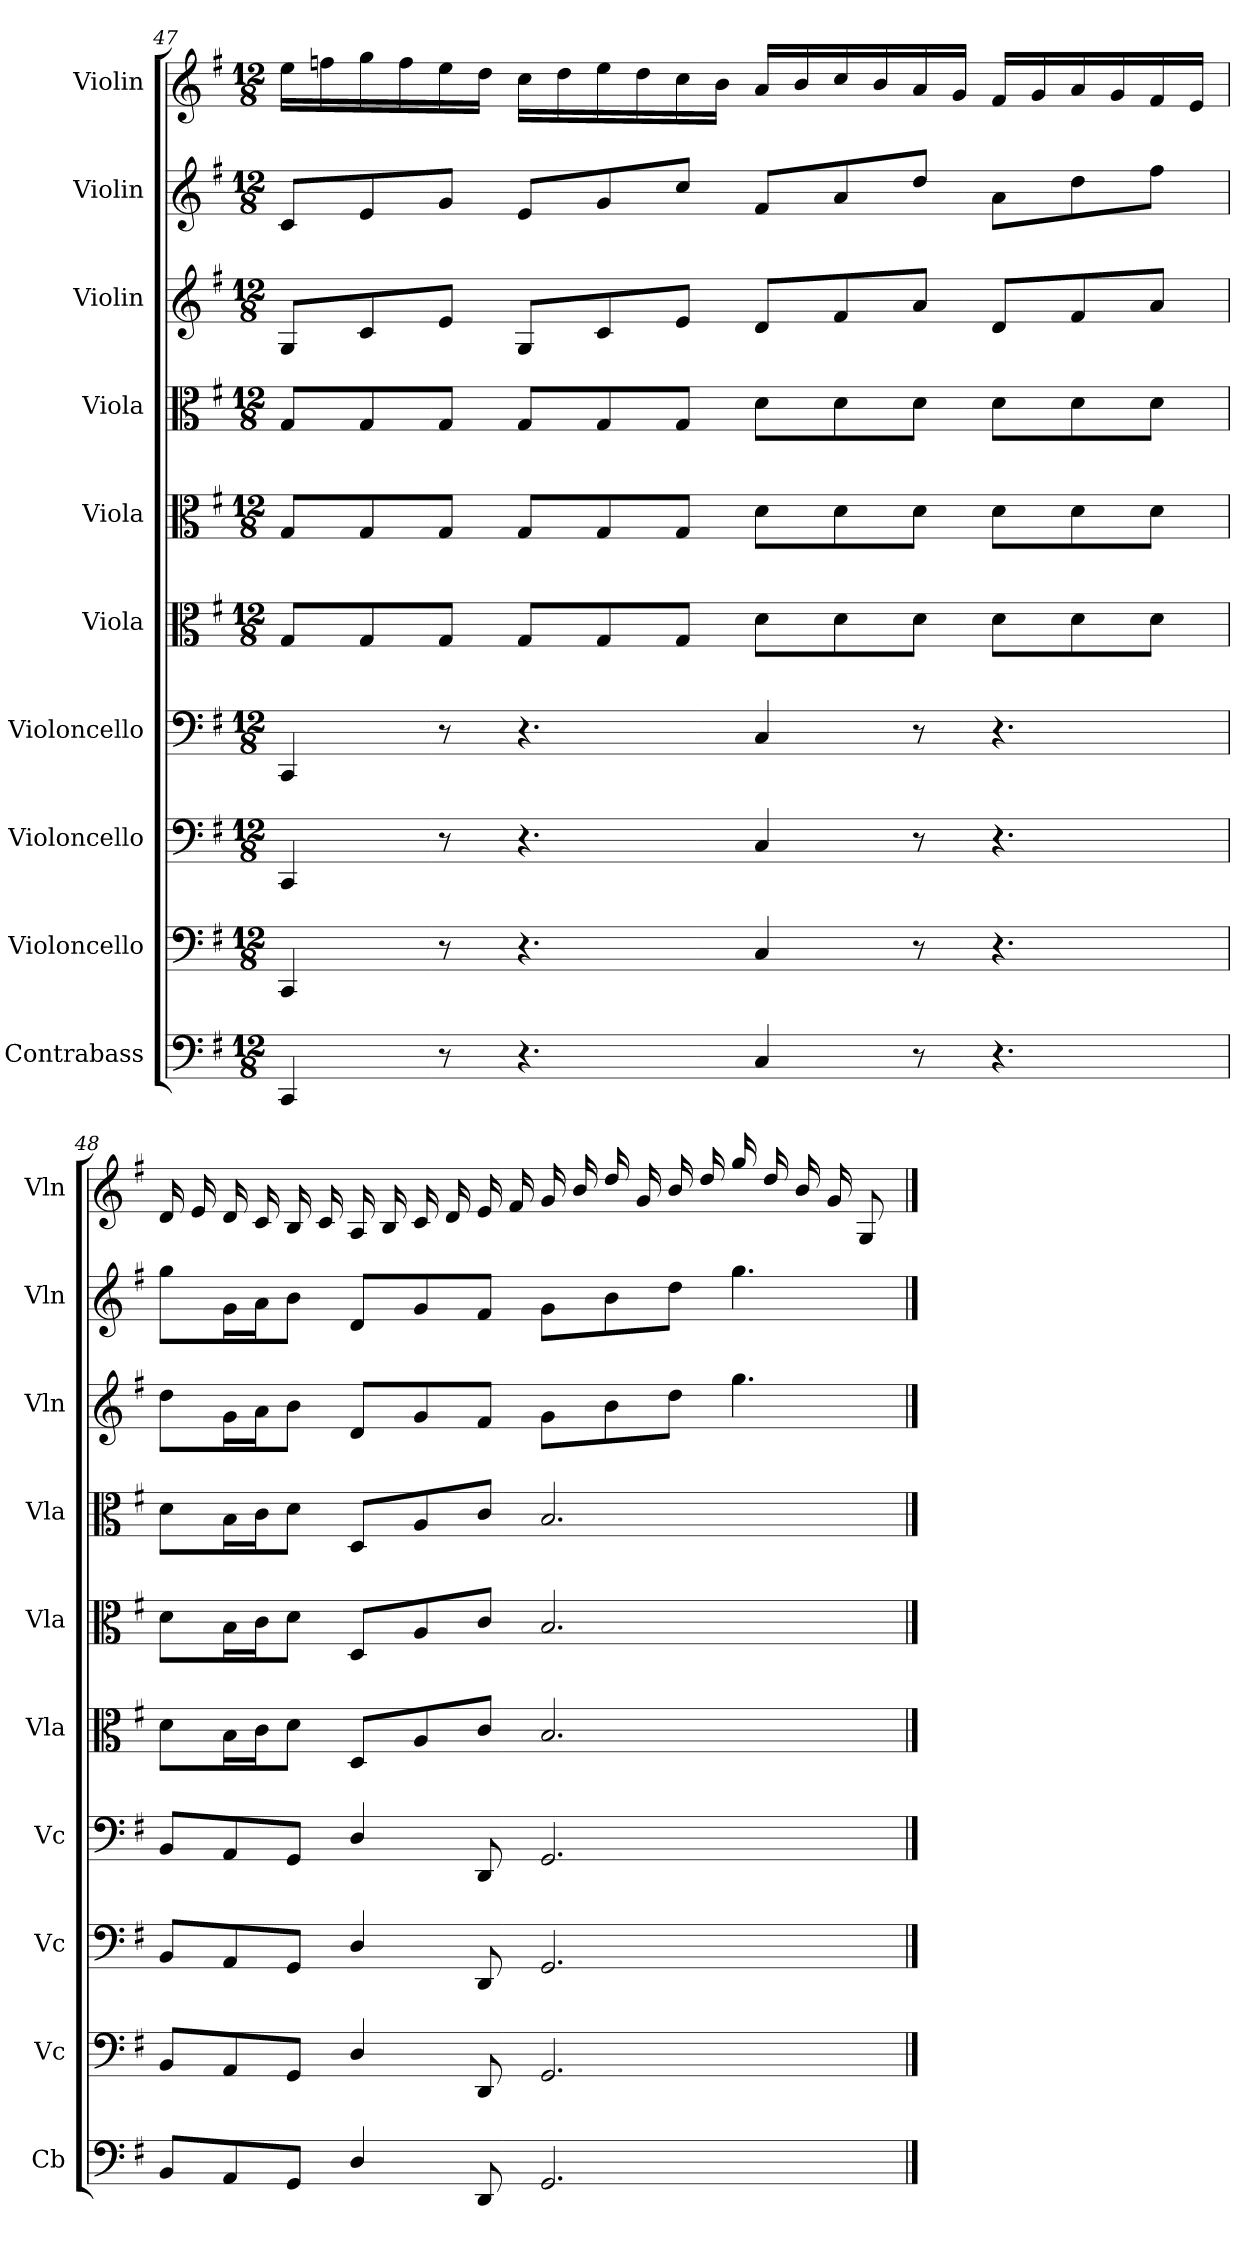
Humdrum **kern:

**kern	**kern	**kern	**kern	**kern	**kern	**kern	**kern	**kern	**kern
*part10	*part9	*part8	*part7	*part6	*part5	*part4	*part3	*part2	*part1
*staff10	*staff9	*staff8	*staff7	*staff6	*staff5	*staff4	*staff3	*staff2	*staff1
*I"Contrabass	*I"Violoncello	*I"Violoncello	*I"Violoncello	*I"Viola	*I"Viola	*I"Viola	*I"Violin	*I"Violin	*I"Violin
*I'Cb	*I'Vc	*I'Vc	*I'Vc	*I'Vla	*I'Vla	*I'Vla	*I'Vln	*I'Vln	*I'Vln
*clefF4	*clefF4	*clefF4	*clefF4	*clefC3	*clefC3	*clefC3	*clefG2	*clefG2	*clefG2
*k[f#]	*k[f#]	*k[f#]	*k[f#]	*k[f#]	*k[f#]	*k[f#]	*k[f#]	*k[f#]	*k[f#]
*G:	*G:	*G:	*G:	*G:	*G:	*G:	*G:	*G:	*G:
*M12/8	*M12/8	*M12/8	*M12/8	*M12/8	*M12/8	*M12/8	*M12/8	*M12/8	*M12/8
=47	=47	=47	=47	=47	=47	=47	=47	=47	=47
4CC/	4CC/	4CC/	4CC/	8G/L	8G/L	8G/L	8G/L	8c/L	16ee\LL
.	.	.	.	.	.	.	.	.	16ffn\
.	.	.	.	8G/	8G/	8G/	8c/	8e/	16gg\
.	.	.	.	.	.	.	.	.	16ff\
8r	8r	8r	8r	8G/J	8G/J	8G/J	8e/J	8g/J	16ee\
.	.	.	.	.	.	.	.	.	16dd\JJ
4.r	4.r	4.r	4.r	8G/L	8G/L	8G/L	8G/L	8e/L	16cc\LL
.	.	.	.	.	.	.	.	.	16dd\
.	.	.	.	8G/	8G/	8G/	8c/	8g/	16ee\
.	.	.	.	.	.	.	.	.	16dd\
.	.	.	.	8G/J	8G/J	8G/J	8e/J	8cc/J	16cc\
.	.	.	.	.	.	.	.	.	16b\JJ
4C/	4C/	4C/	4C/	8d\L	8d\L	8d\L	8d/L	8f#/L	16a/LL
.	.	.	.	.	.	.	.	.	16b/
.	.	.	.	8d\	8d\	8d\	8f#/	8a/	16cc/
.	.	.	.	.	.	.	.	.	16b/
8r	8r	8r	8r	8d\J	8d\J	8d\J	8a/J	8dd/J	16a/
.	.	.	.	.	.	.	.	.	16g/JJ
4.r	4.r	4.r	4.r	8d\L	8d\L	8d\L	8d/L	8a\L	16f#/LL
.	.	.	.	.	.	.	.	.	16g/
.	.	.	.	8d\	8d\	8d\	8f#/	8dd\	16a/
.	.	.	.	.	.	.	.	.	16g/
.	.	.	.	8d\J	8d\J	8d\J	8a/J	8ff#\J	16f#/
.	.	.	.	.	.	.	.	.	16e/JJ
=48	=48	=48	=48	=48	=48	=48	=48	=48	=48
8BB/L	8BB/L	8BB/L	8BB/L	8d\L	8d\L	8d\L	8dd\L	8gg\L	16d/
.	.	.	.	.	.	.	.	.	16e/
8AA/	8AA/	8AA/	8AA/	16B\L	16B\L	16B\L	16g\L	16g\L	16d/
.	.	.	.	16c\J	16c\J	16c\J	16a\J	16a\J	16c/
8GG/J	8GG/J	8GG/J	8GG/J	8d\J	8d\J	8d\J	8b\J	8b\J	16B/
.	.	.	.	.	.	.	.	.	16c/
4D/	4D/	4D/	4D/	8D/L	8D/L	8D/L	8d/L	8d/L	16A/
.	.	.	.	.	.	.	.	.	16B/
.	.	.	.	8A/	8A/	8A/	8g/	8g/	16c/
.	.	.	.	.	.	.	.	.	16d/
8DD/	8DD/	8DD/	8DD/	8c/J	8c/J	8c/J	8f#/J	8f#/J	16e/
.	.	.	.	.	.	.	.	.	16f#/
2.GG/	2.GG/	2.GG/	2.GG/	2.B/	2.B/	2.B/	8g\L	8g\L	16g/
.	.	.	.	.	.	.	.	.	16b/
.	.	.	.	.	.	.	8b\	8b\	16dd/
.	.	.	.	.	.	.	.	.	16g/
.	.	.	.	.	.	.	8dd\J	8dd\J	16b/
.	.	.	.	.	.	.	.	.	16dd/
.	.	.	.	.	.	.	4.gg\	4.gg\	16gg/
.	.	.	.	.	.	.	.	.	16dd/
.	.	.	.	.	.	.	.	.	16b/
.	.	.	.	.	.	.	.	.	16g/
.	.	.	.	.	.	.	.	.	8G/
==	==	==	==	==	==	==	==	==	==
*-	*-	*-	*-	*-	*-	*-	*-	*-	*-
